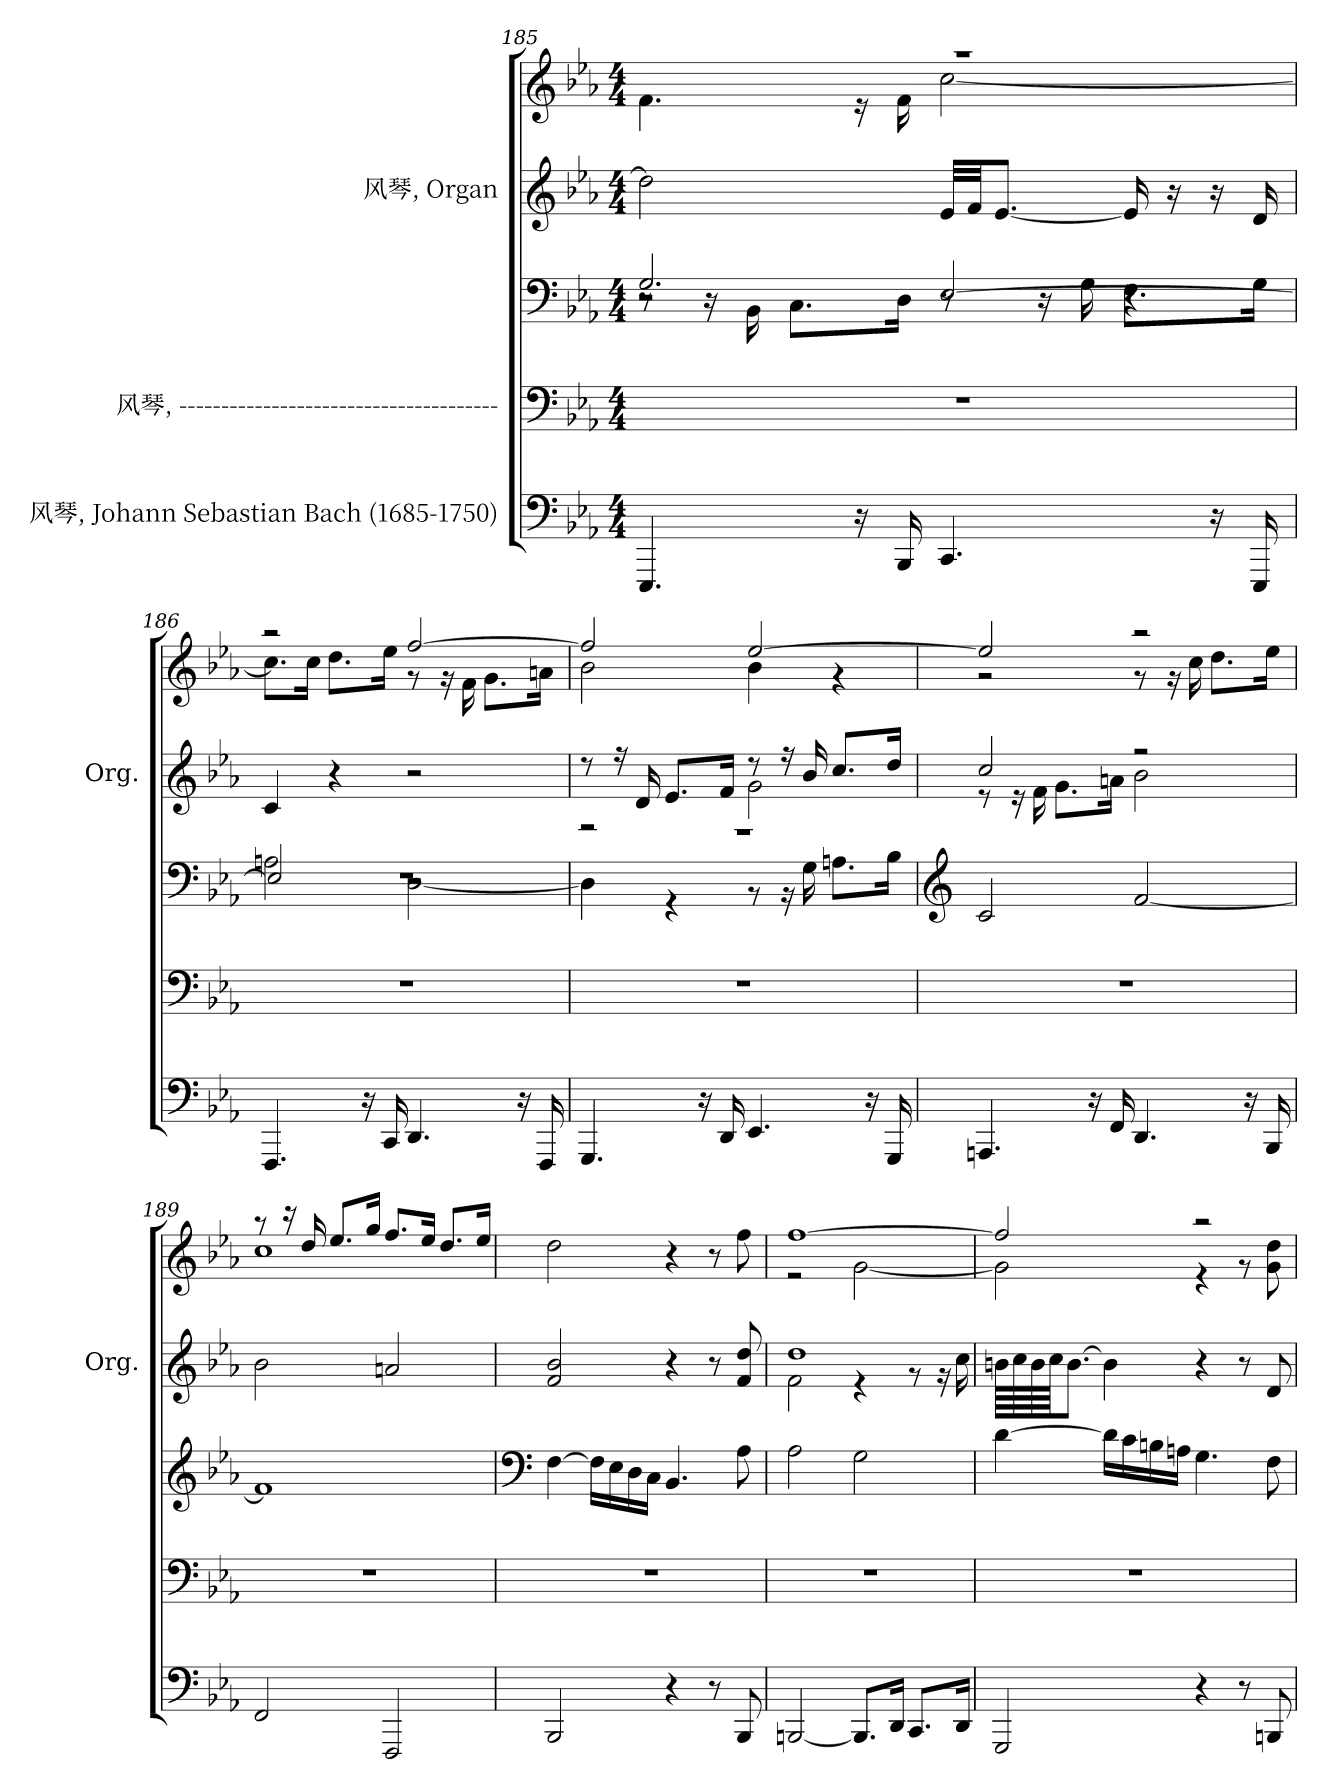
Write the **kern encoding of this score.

**kern	**kern	**kern	**kern	**kern
*part3	*part2	*part2	*part1	*part1
*staff5	*staff4	*staff3	*staff2	*staff1
*I"风琴, Johann Sebastian Bach   (1685-1750)	*I"风琴, --------------------------------------	*	*I"风琴, Organ	*
*	*	*	*I'Org.	*
*clefF4	*clefF4	*clefF4	*clefG2	*clefG2
*k[b-e-a-]	*k[b-e-a-]	*k[b-e-a-]	*k[b-e-a-]	*k[b-e-a-]
*M4/4	*M4/4	*M4/4	*M4/4	*M4/4
=185	=185	=185	=185	=185
*	*	*^	*	*^
*	*	*	*^	*	*	*
4.EEE-/	1r	2.G/	8r	2r	2dd\]	1r	4.f\
.	.	.	16r	.	.	.	.
.	.	.	16BB-\	.	.	.	.
.	.	.	8.C\L	.	.	.	.
16r	.	.	.	.	.	.	16r
16BBB-/	.	.	16D\Jk	.	.	.	16f\
4.CC/	.	.	8r	[2E-/	32e-/LLL	.	[2cc\
.	.	.	.	.	32f/JJ	.	.
.	.	.	.	.	[8.e-/J	.	.
.	.	.	16r	.	.	.	.
.	.	.	16G\	.	.	.	.
.	.	4r	8.F\L	.	16e-/]	.	.
.	.	.	.	.	16r	.	.
16r	.	.	.	.	16r	.	.
16EEE-/	.	.	16G\Jk	.	16d/	.	.
!!LO:PB:g=z	!!
=186	=186	=186	=186	=186	=186	=186	=186
4.FFF/	1r	1r	2An\	2E-/]	4c/	2r	8.cc\L]
.	.	.	.	.	.	.	16cc\Jk
.	.	.	.	.	4r	.	8.dd\L
16r	.	.	.	.	.	.	.
16CC/	.	.	.	.	.	.	16ee-\Jk
4.DD/	.	.	[2D\	2r	2r	[2ff/	8r
.	.	.	.	.	.	.	16r
.	.	.	.	.	.	.	16f\
.	.	.	.	.	.	.	8.g\L
16r	.	.	.	.	.	.	.
16FFF/	.	.	.	.	.	.	16an\Jk
*	*	*	*v	*v	*	*	*
=187	=187	=187	=187	=187	=187	=187
*	*	*	*	*^	*	*
4.GGG/	1r	1r	4D\]	8r	2r	2ff/]	2b-\
.	.	.	.	16r	.	.	.
.	.	.	.	16d/	.	.	.
.	.	.	4r	8.e-/L	.	.	.
16r	.	.	.	.	.	.	.
16DD/	.	.	.	16f/Jk	.	.	.
4.EE-/	.	.	8r	8r	2g\	[2ee-/	4b-\
.	.	.	16r	16r	.	.	.
.	.	.	16G\	16b-/	.	.	.
.	.	.	8.An\L	8.cc/L	.	.	4r
16r	.	.	.	.	.	.	.
16GGG/	.	.	16B-\Jk	16dd/Jk	.	.	.
*	*	*v	*v	*	*	*	*
=188	=188	=188	=188	=188	=188	=188
*	*	*clefG2	*	*	*	*
4.AAAn/	1r	2c/	2cc/	8r	2ee-/]	2r
.	.	.	.	16r	.	.
.	.	.	.	16f\	.	.
.	.	.	.	8.g\L	.	.
16r	.	.	.	.	.	.
16FF/	.	.	.	16an\Jk	.	.
4.DD/	.	[2f/	2r	2b-\	2r	8r
.	.	.	.	.	.	16r
.	.	.	.	.	.	16cc\
.	.	.	.	.	.	8.dd\L
16r	.	.	.	.	.	.
16BBB-/	.	.	.	.	.	16ee-\Jk
*	*	*	*v	*v	*	*
!!LO:LB:g=z	!!
=189	=189	=189	=189	=189	=189
2FF/	1r	1f]	2b-\	8r	1cc
.	.	.	.	16r	.
.	.	.	.	16dd/	.
.	.	.	.	8.ee-/L	.
.	.	.	.	16gg/Jk	.
2FFF/	.	.	2an/	8.ff/L	.
.	.	.	.	16ee-/Jk	.
.	.	.	.	8.dd/L	.
.	.	.	.	16ee-/Jk	.
*	*	*	*	*v	*v
=190	=190	=190	=190	=190
*	*	*clefF4	*	*
2BBB-/	1r	[4F\	2f/ 2b-/	2dd\
.	.	16F\LL]	.	.
.	.	16E-\	.	.
.	.	16D\	.	.
.	.	16C\JJ	.	.
4r	.	4.BB-/	4r	4r
8r	.	.	8r	8r
8BBB-/	.	8A-\	8f/ 8dd/	8ff\
=191	=191	=191	=191	=191
*	*	*	*^	*^
[2BBBn/	1r	2A-\	1dd	2f\	[1ff	2r
8.BBB/L]	.	2G\	.	4r	.	[2g\
16DD/Jk	.	.	.	.	.	.
8.CC/L	.	.	.	8r	.	.
.	.	.	.	16r	.	.
16DD/Jk	.	.	.	16cc\	.	.
*	*	*	*v	*v	*	*
!!LO:PB:g=z	!!
=192	=192	=192	=192	=192	=192
2GGG/	1r	[4d\	64bn\LLLL	2ff/]	2g\]
.	.	.	64cc\	.	.
.	.	.	64b\	.	.
.	.	.	64cc\JJJ	.	.
.	.	.	[8.b\J	.	.
.	.	16d\LL]	4b\]	.	.
.	.	16c\	.	.	.
.	.	16Bn\	.	.	.
.	.	16An\JJ	.	.	.
4r	.	4.G\	4r	2r	4r
8r	.	.	8r	.	8r
8BBBn/	.	8F\	8d/	.	8g\ 8dd\
*	*	*	*	*v	*v
=	=	=	=	=
*-	*-	*-	*-	*-
